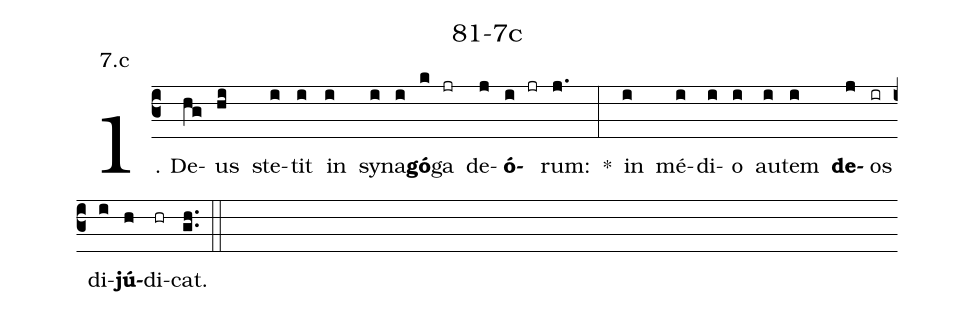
name: 81-7c;
annotation: 7.c;
%%
(c3)1. De(hg)us(hi) ste(i)tit(i) in(i) sy(i)na(i)<b>gó</b>(k)ga(jr) de(j)<b>ó</b>(i jr)rum:(j.) *(:) in(i) mé(i)di(i)o(i) au(i)tem(i) <b>de</b>(j)os(ir) di(i)<b>jú</b>(h)di(hr)cat.(gh..) (::)
